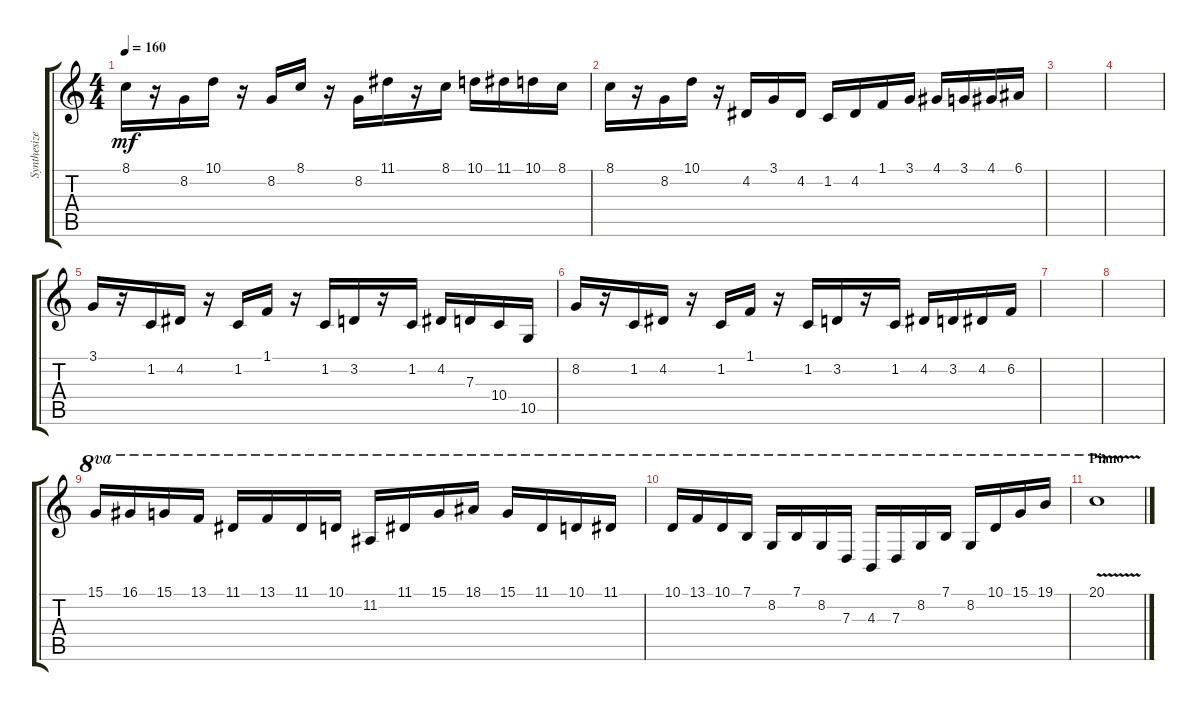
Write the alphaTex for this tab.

\track ("Synthesizer" "Synthesize") {instrument pad8sweep}
\staff {score tabs}
\tuning (E4 B3 G3 D3 A2 E2) {hide}
\ts (4 4)
\tempo 160
\clef g2
\ks c
8.1.16{dy mf} r.16 8.2.16 10.1.16 r.16 8.2.16 8.1.16 r.16 8.2.16 11.1.16 r.16 8.1.16 10.1.16 11.1.16 10.1.16 8.1.16 |
8.1.16 r.16 8.2.16 10.1.16 r.16 4.2.16 3.1.16 4.2.16 1.2.16 4.2.16 1.1.16 3.1.16 4.1.16 3.1.16 4.1.16 6.1.16 |
|
|
3.1.16 r.16 1.2.16 4.2.16 r.16 1.2.16 1.1.16 r.16 1.2.16 3.2.16 r.16 1.2.16 4.2.16 7.3.16 10.4.16 10.5.16 |
8.2.16 r.16 1.2.16 4.2.16 r.16 1.2.16 1.1.16 r.16 1.2.16 3.2.16 r.16 1.2.16 4.2.16 3.2.16 4.2.16 6.2.16 |
|
|
15.1.16{ot 8va} 16.1.16{ot 8va} 15.1.16{ot 8va} 13.1.16{ot 8va} 11.1.16{ot 8va} 13.1.16{ot 8va} 11.1.16{ot 8va} 10.1.16{ot 8va} 11.2.16{ot 8va} 11.1.16{ot 8va} 15.1.16{ot 8va} 18.1.16{ot 8va} 15.1.16{ot 8va} 11.1.16{ot 8va} 10.1.16{ot 8va} 11.1.16{ot 8va} |
10.1.16{ot 8va} 13.1.16{ot 8va} 10.1.16{ot 8va} 7.1.16{ot 8va} 8.2.16{ot 8va} 7.1.16{ot 8va} 8.2.16{ot 8va} 7.3.16{ot 8va} 4.3.16{ot 8va} 7.3.16{ot 8va} 8.2.16{ot 8va} 7.1.16{ot 8va} 8.2.16{ot 8va} 10.1.16{ot 8va} 15.1.16{ot 8va} 19.1.16{ot 8va} |
\section ("" "Piano")
20.1{v}.1{ot 8va}
